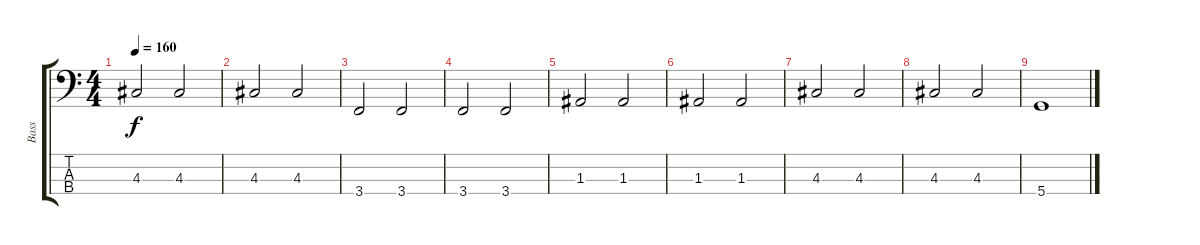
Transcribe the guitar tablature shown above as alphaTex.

\track ("Bass" "Bass") {instrument electricbassfinger}
\staff {score tabs}
\tuning (G2 D2 A1 D1) {hide}
\ts (4 4)
\tempo 160
\clef f4
\ks c
4.3.2{dy f} 4.3.2 |
4.3.2 4.3.2 |
3.4.2 3.4.2 |
3.4.2 3.4.2 |
1.3.2 1.3.2 |
1.3.2 1.3.2 |
4.3.2 4.3.2 |
4.3.2 4.3.2 |
5.4.1
